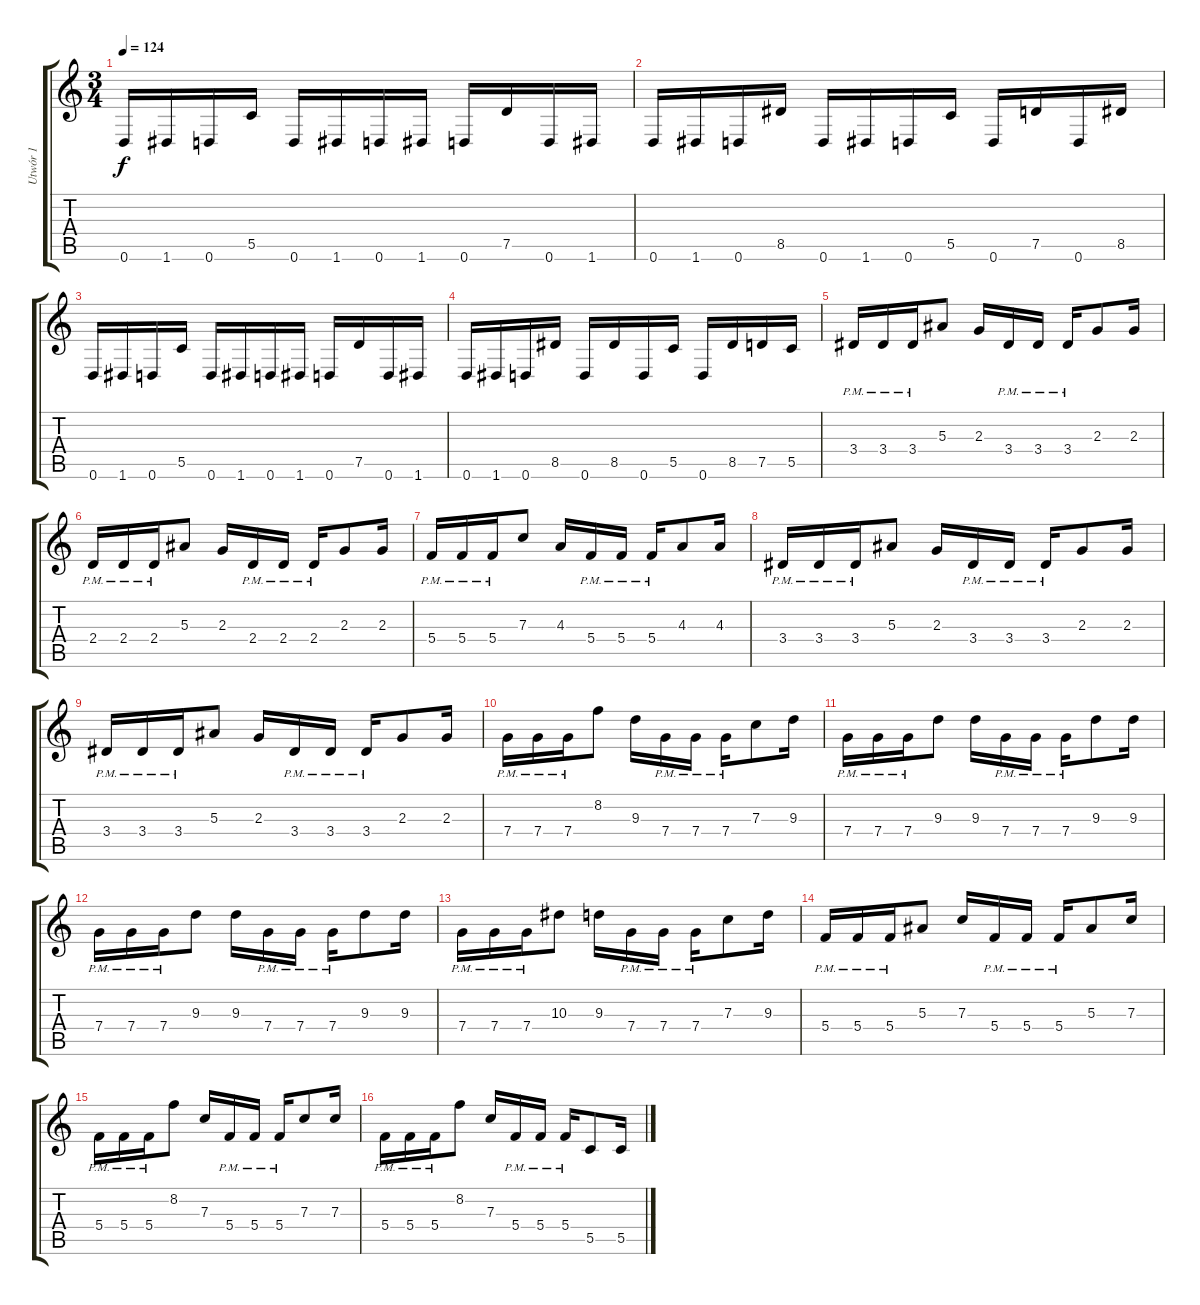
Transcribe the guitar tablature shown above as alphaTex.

\track ("Utwór 1" "Utwór 1") {instrument distortionguitar}
\staff {score tabs}
\tuning (D4 A3 F3 C3 G2 D2) {hide}
\ts (3 4)
\tempo 124
\clef g2
\ks c
0.6.16{dy f} 1.6.16 0.6.16 5.5.16 0.6.16 1.6.16 0.6.16 1.6.16 0.6.16 7.5.16 0.6.16 1.6.16 |
0.6.16 1.6.16 0.6.16 8.5.16 0.6.16 1.6.16 0.6.16 5.5.16 0.6.16 7.5.16 0.6.16 8.5.16 |
0.6.16 1.6.16 0.6.16 5.5.16 0.6.16 1.6.16 0.6.16 1.6.16 0.6.16 7.5.16 0.6.16 1.6.16 |
0.6.16 1.6.16 0.6.16 8.5.16 0.6.16 8.5.16 0.6.16 5.5.16 0.6.16 8.5.16 7.5.16 5.5.16 |
3.4{pm}.16 3.4{pm}.16 3.4{pm}.16 5.3.8 2.3.16 3.4{pm}.16 3.4{pm}.16 3.4{pm}.16 2.3.8 2.3.16 |
2.4{pm}.16 2.4{pm}.16 2.4{pm}.16 5.3.8 2.3.16 2.4{pm}.16 2.4{pm}.16 2.4{pm}.16 2.3.8 2.3.16 |
5.4{pm}.16 5.4{pm}.16 5.4{pm}.16 7.3.8 4.3.16 5.4{pm}.16 5.4{pm}.16 5.4{pm}.16 4.3.8 4.3.16 |
3.4{pm}.16 3.4{pm}.16 3.4{pm}.16 5.3.8 2.3.16 3.4{pm}.16 3.4{pm}.16 3.4{pm}.16 2.3.8 2.3.16 |
3.4{pm}.16 3.4{pm}.16 3.4{pm}.16 5.3.8 2.3.16 3.4{pm}.16 3.4{pm}.16 3.4{pm}.16 2.3.8 2.3.16 |
7.4{pm}.16 7.4{pm}.16 7.4{pm}.16 8.2.8 9.3.16 7.4{pm}.16 7.4{pm}.16 7.4{pm}.16 7.3.8 9.3.16 |
7.4{pm}.16 7.4{pm}.16 7.4{pm}.16 9.3.8 9.3.16 7.4{pm}.16 7.4{pm}.16 7.4{pm}.16 9.3.8 9.3.16 |
7.4{pm}.16 7.4{pm}.16 7.4{pm}.16 9.3.8 9.3.16 7.4{pm}.16 7.4{pm}.16 7.4{pm}.16 9.3.8 9.3.16 |
7.4{pm}.16 7.4{pm}.16 7.4{pm}.16 10.3.8 9.3.16 7.4{pm}.16 7.4{pm}.16 7.4{pm}.16 7.3.8 9.3.16 |
5.4{pm}.16 5.4{pm}.16 5.4{pm}.16 5.3.8 7.3.16 5.4{pm}.16 5.4{pm}.16 5.4{pm}.16 5.3.8 7.3.16 |
5.4{pm}.16 5.4{pm}.16 5.4{pm}.16 8.2.8 7.3.16 5.4{pm}.16 5.4{pm}.16 5.4{pm}.16 7.3.8 7.3.16 |
5.4{pm}.16 5.4{pm}.16 5.4{pm}.16 8.2.8 7.3.16 5.4{pm}.16 5.4{pm}.16 5.4{pm}.16 5.5.8 5.5.16
